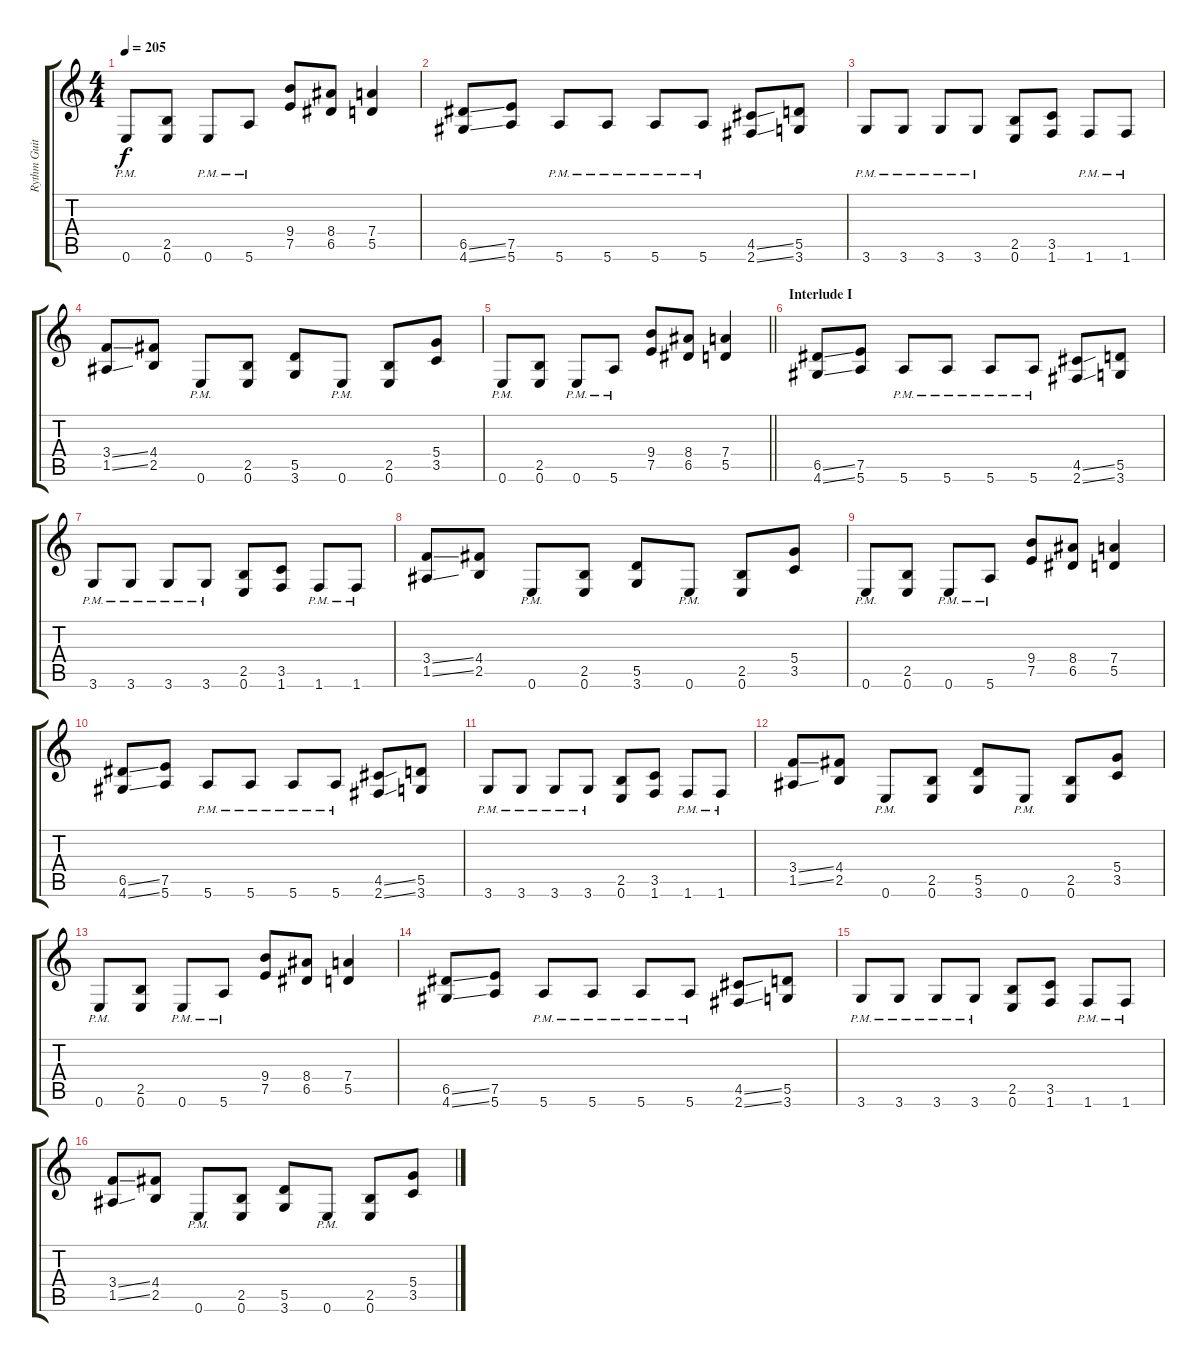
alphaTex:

\track ("Rythm Guitar (Jeff Young)" "Rythm Guit") {instrument distortionguitar}
\staff {score tabs}
\tuning (E4 B3 G3 D3 A2 E2) {hide}
\ts (4 4)
\tempo 205
\clef g2
\ks c
0.6{pm}.8{dy f} (2.5 0.6).8 0.6{pm}.8 5.6{pm}.8 (9.4 7.5).8 (8.4 6.5).8 (7.4 5.5).4 |
(6.5{ss} 4.6{ss}).8 (7.5 5.6).8 5.6{pm}.8 5.6{pm}.8 5.6{pm}.8 5.6{pm}.8 (4.5{ss} 2.6{ss}).8 (5.5 3.6).8 |
3.6{pm}.8 3.6{pm}.8 3.6{pm}.8 3.6{pm}.8 (2.5 0.6).8 (3.5 1.6).8 1.6{pm}.8 1.6{pm}.8 |
(3.4{ss} 1.5{ss}).8 (4.4 2.5).8 0.6{pm}.8 (2.5 0.6).8 (5.5 3.6).8 0.6{pm}.8 (2.5 0.6).8 (5.4 3.5).8 |
\barLineRight lightlight
0.6{pm}.8 (2.5 0.6).8 0.6{pm}.8 5.6{pm}.8 (9.4 7.5).8 (8.4 6.5).8 (7.4 5.5).4 |
\section ("" "Interlude I")
(6.5{ss} 4.6{ss}).8 (7.5 5.6).8 5.6{pm}.8 5.6{pm}.8 5.6{pm}.8 5.6{pm}.8 (4.5{ss} 2.6{ss}).8 (5.5 3.6).8 |
3.6{pm}.8 3.6{pm}.8 3.6{pm}.8 3.6{pm}.8 (2.5 0.6).8 (3.5 1.6).8 1.6{pm}.8 1.6{pm}.8 |
(3.4{ss} 1.5{ss}).8 (4.4 2.5).8 0.6{pm}.8 (2.5 0.6).8 (5.5 3.6).8 0.6{pm}.8 (2.5 0.6).8 (5.4 3.5).8 |
0.6{pm}.8 (2.5 0.6).8 0.6{pm}.8 5.6{pm}.8 (9.4 7.5).8 (8.4 6.5).8 (7.4 5.5).4 |
(6.5{ss} 4.6{ss}).8 (7.5 5.6).8 5.6{pm}.8 5.6{pm}.8 5.6{pm}.8 5.6{pm}.8 (4.5{ss} 2.6{ss}).8 (5.5 3.6).8 |
3.6{pm}.8 3.6{pm}.8 3.6{pm}.8 3.6{pm}.8 (2.5 0.6).8 (3.5 1.6).8 1.6{pm}.8 1.6{pm}.8 |
(3.4{ss} 1.5{ss}).8 (4.4 2.5).8 0.6{pm}.8 (2.5 0.6).8 (5.5 3.6).8 0.6{pm}.8 (2.5 0.6).8 (5.4 3.5).8 |
0.6{pm}.8 (2.5 0.6).8 0.6{pm}.8 5.6{pm}.8 (9.4 7.5).8 (8.4 6.5).8 (7.4 5.5).4 |
(6.5{ss} 4.6{ss}).8 (7.5 5.6).8 5.6{pm}.8 5.6{pm}.8 5.6{pm}.8 5.6{pm}.8 (4.5{ss} 2.6{ss}).8 (5.5 3.6).8 |
3.6{pm}.8 3.6{pm}.8 3.6{pm}.8 3.6{pm}.8 (2.5 0.6).8 (3.5 1.6).8 1.6{pm}.8 1.6{pm}.8 |
(3.4{ss} 1.5{ss}).8 (4.4 2.5).8 0.6{pm}.8 (2.5 0.6).8 (5.5 3.6).8 0.6{pm}.8 (2.5 0.6).8 (5.4 3.5).8
